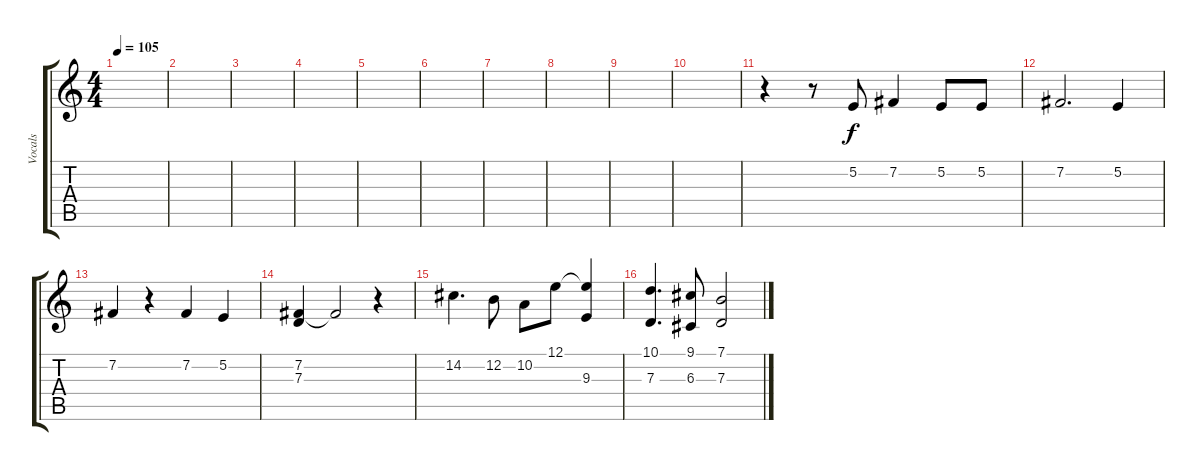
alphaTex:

\track ("Vocals" "Vocals") {instrument tenorsax}
\staff {score tabs}
\tuning (E4 B3 G3 D3 A2 E2) {hide}
\ts (4 4)
\tempo 105
\clef g2
\ks c
|
|
|
|
|
|
|
|
|
|
r.4 r.8 5.2.8 7.2.4 5.2.8 5.2.8 |
7.2.2{d} 5.2.4 |
7.2.4 r.4 7.2.4{volume 13} 5.2.4 |
(7.2 7.3).4 7.2{t}.2 r.4 |
14.2.4{d volume 13} 12.2.8 10.2.8 12.1.8 (12.1{t} 9.3).4 |
(10.1 7.3).4{d} (9.1 6.3).8 (7.1 7.3).2
